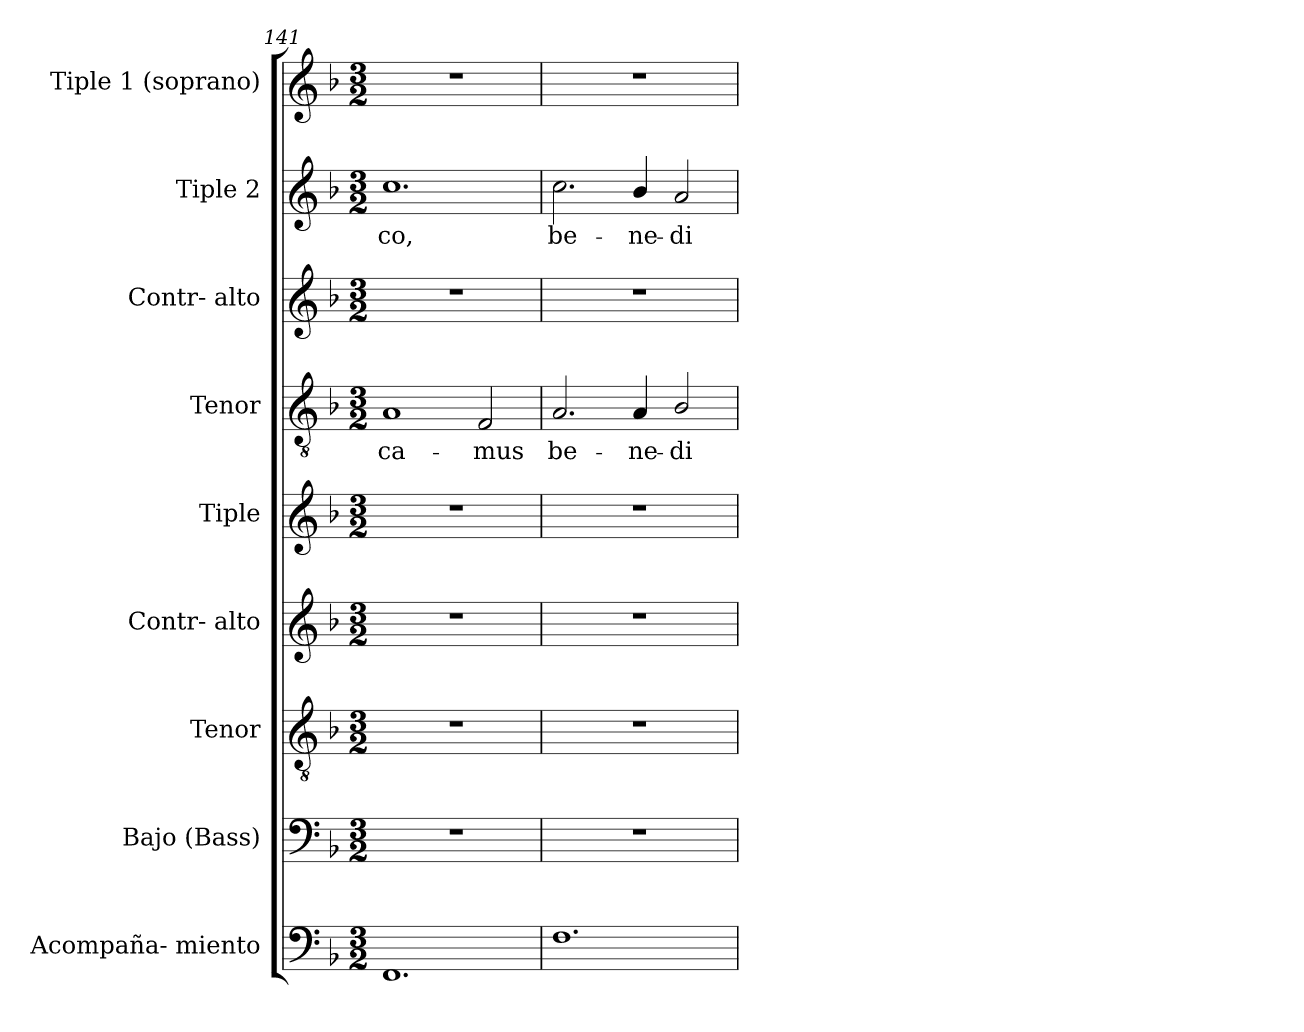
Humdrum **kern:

**kern	**kern	**kern	**kern	**kern	**kern	**text	**kern	**kern	**text	**kern
*part9	*part8	*part7	*part6	*part5	*part4	*part4	*part3	*part2	*part2	*part1
*staff9	*staff8	*staff7	*staff6	*staff5	*staff4	*staff4	*staff3	*staff2	*staff2	*staff1
*I"Acompaña- miento	*I"Bajo (Bass)	*I"Tenor	*I"Contr- alto	*I"Tiple	*I"Tenor	*	*I"Contr- alto	*I"Tiple 2	*	*I"Tiple 1 (soprano)
*	*I'B.	*I'T.	*I'A.	*	*I'T.	*	*I'A.	*	*	*I'S.
*clefF4	*clefF4	*clefGv2	*clefG2	*clefG2	*clefGv2	*	*clefG2	*clefG2	*	*clefG2
*	*	*ITrd7c12	*	*	*ITrd7c12	*	*	*	*	*
*k[b-]	*k[b-]	*k[b-]	*k[b-]	*k[b-]	*k[b-]	*	*k[b-]	*k[b-]	*	*k[b-]
*F:	*F:	*F:	*F:	*F:	*F:	*	*F:	*F:	*	*F:
*M3/2	*M3/2	*M3/2	*M3/2	*M3/2	*M3/2	*	*M3/2	*M3/2	*	*M3/2
=141	=141	=141	=141	=141	=141	=141	=141	=141	=141	=141
!	!LO:N:vis=1	!LO:N:vis=1	!LO:N:vis=1	!LO:N:vis=1	!	!	!	!	!	!
!	!	!	!	!	!	!LO:LY:b:color=#000000	!LO:N:vis=1	!	!	!
!	!	!	!	!	!	!	!	!	!LO:LY:b:color=#000000	!LO:N:vis=1
1.FFi	1.r	1.r	1.r	1.r	1AAi	-ca-	1.r	1.cci	-co,	1.r
!	!	!	!	!	!	!LO:LY:b:color=#000000	!	!	!	!
.	.	.	.	.	2FFi/	-mus	.	.	.	.
=142	=142	=142	=142	=142	=142	=142	=142	=142	=142	=142
!	!LO:N:vis=1	!LO:N:vis=1	!LO:N:vis=1	!LO:N:vis=1	!	!	!	!	!	!
!	!	!	!	!	!	!LO:LY:b:color=#000000	!LO:N:vis=1	!	!	!
!	!	!	!	!	!	!	!	!	!LO:LY:b:color=#000000	!LO:N:vis=1
1.Fi	1.r	1.r	1.r	1.r	2.AAi/	be-	1.r	2.cci\	be-	1.r
!	!	!	!	!	!	!LO:LY:b:color=#000000	!	!	!	!
!	!	!	!	!	!	!	!	!	!LO:LY:b:color=#000000	!
.	.	.	.	.	4AAi/	-ne-	.	4b-i/	-ne-	.
!	!	!	!	!	!	!LO:LY:b:color=#000000	!	!	!	!
!	!	!	!	!	!	!	!	!	!LO:LY:b:color=#000000	!
.	.	.	.	.	2BB-i/	-di-	.	2ai/	-di-	.
=	=	=	=	=	=	=	=	=	=	=
*-	*-	*-	*-	*-	*-	*-	*-	*-	*-	*-
